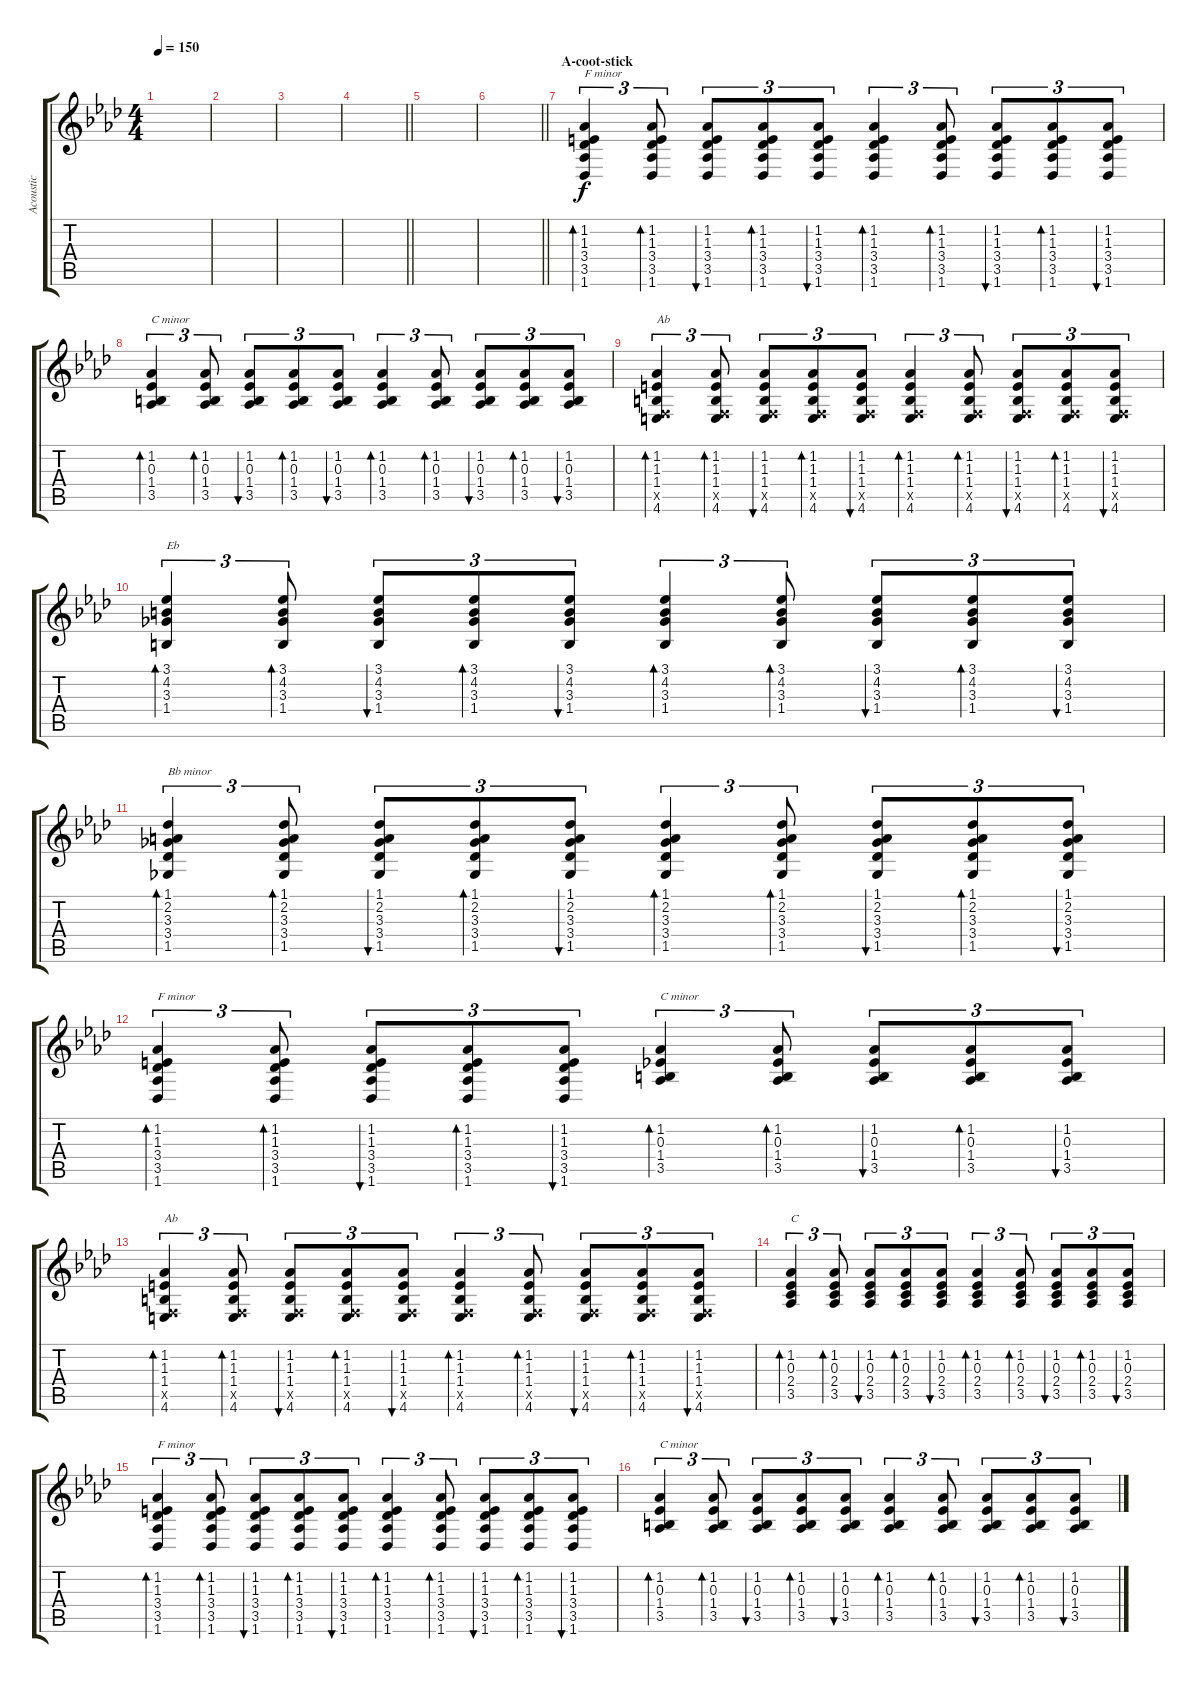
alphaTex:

\track ("Acoustic" "Acoustic") {instrument acousticguitarsteel}
\staff {score tabs}
\tuning (C4 G3 Eb3 Bb2 F2 C2) {hide}
\ts (4 4)
\tempo 150
\clef g2
\ks fminor
|
|
|
\barLineRight lightlight
|
|
\barLineRight lightlight
|
\section ("" "A-coot-stick")
(1.2 1.3 3.4 3.5 1.6).4{tu (3 2) bd 60 txt "F minor"} (1.2 1.3 3.4 3.5 1.6).8{tu (3 2) bd 60} (1.2 1.3 3.4 3.5 1.6).8{tu (3 2) bu 60} (1.2 1.3 3.4 3.5 1.6).8{tu (3 2) bd 60} (1.2 1.3 3.4 3.5 1.6).8{tu (3 2) bu 60} (1.2 1.3 3.4 3.5 1.6).4{tu (3 2) bd 60} (1.2 1.3 3.4 3.5 1.6).8{tu (3 2) bd 60} (1.2 1.3 3.4 3.5 1.6).8{tu (3 2) bu 60} (1.2 1.3 3.4 3.5 1.6).8{tu (3 2) bd 60} (1.2 1.3 3.4 3.5 1.6).8{tu (3 2) bu 60} |
(1.2 0.3 1.4 3.5).4{tu (3 2) bd 60 txt "C minor"} (1.2 0.3 1.4 3.5).8{tu (3 2) bd 60} (1.2 0.3 1.4 3.5).8{tu (3 2) bu 60} (1.2 0.3 1.4 3.5).8{tu (3 2) bd 60} (1.2 0.3 1.4 3.5).8{tu (3 2) bu 60} (1.2 0.3 1.4 3.5).4{tu (3 2) bd 60} (1.2 0.3 1.4 3.5).8{tu (3 2) bd 60} (1.2 0.3 1.4 3.5).8{tu (3 2) bu 60} (1.2 0.3 1.4 3.5).8{tu (3 2) bd 60} (1.2 0.3 1.4 3.5).8{tu (3 2) bu 60} |
(1.2 1.3 1.4 0.5{x} 4.6).4{tu (3 2) bd 60 txt "Ab"} (1.2 1.3 1.4 0.5{x} 4.6).8{tu (3 2) bd 60} (1.2 1.3 1.4 0.5{x} 4.6).8{tu (3 2) bu 60} (1.2 1.3 1.4 0.5{x} 4.6).8{tu (3 2) bd 60} (1.2 1.3 1.4 0.5{x} 4.6).8{tu (3 2) bu 60} (1.2 1.3 1.4 0.5{x} 4.6).4{tu (3 2) bd 60} (1.2 1.3 1.4 0.5{x} 4.6).8{tu (3 2) bd 60} (1.2 1.3 1.4 0.5{x} 4.6).8{tu (3 2) bu 60} (1.2 1.3 1.4 0.5{x} 4.6).8{tu (3 2) bd 60} (1.2 1.3 1.4 0.5{x} 4.6).8{tu (3 2) bu 60} |
(3.1 4.2 3.3 1.4).4{tu (3 2) bd 60 txt "Eb"} (3.1 4.2 3.3 1.4).8{tu (3 2) bd 60} (3.1 4.2 3.3 1.4).8{tu (3 2) bu 60} (3.1 4.2 3.3 1.4).8{tu (3 2) bd 60} (3.1 4.2 3.3 1.4).8{tu (3 2) bu 60} (3.1 4.2 3.3 1.4).4{tu (3 2) bd 60} (3.1 4.2 3.3 1.4).8{tu (3 2) bd 60} (3.1 4.2 3.3 1.4).8{tu (3 2) bu 60} (3.1 4.2 3.3 1.4).8{tu (3 2) bd 60} (3.1 4.2 3.3 1.4).8{tu (3 2) bu 60} |
(1.1 2.2 3.3 3.4 1.5).4{tu (3 2) bd 60 txt "Bb minor"} (1.1 2.2 3.3 3.4 1.5).8{tu (3 2) bd 60} (1.1 2.2 3.3 3.4 1.5).8{tu (3 2) bu 60} (1.1 2.2 3.3 3.4 1.5).8{tu (3 2) bd 60} (1.1 2.2 3.3 3.4 1.5).8{tu (3 2) bu 60} (1.1 2.2 3.3 3.4 1.5).4{tu (3 2) bd 60} (1.1 2.2 3.3 3.4 1.5).8{tu (3 2) bd 60} (1.1 2.2 3.3 3.4 1.5).8{tu (3 2) bu 60} (1.1 2.2 3.3 3.4 1.5).8{tu (3 2) bd 60} (1.1 2.2 3.3 3.4 1.5).8{tu (3 2) bu 60} |
(1.2 1.3 3.4 3.5 1.6).4{tu (3 2) bd 60 txt "F minor"} (1.2 1.3 3.4 3.5 1.6).8{tu (3 2) bd 60} (1.2 1.3 3.4 3.5 1.6).8{tu (3 2) bu 60} (1.2 1.3 3.4 3.5 1.6).8{tu (3 2) bd 60} (1.2 1.3 3.4 3.5 1.6).8{tu (3 2) bu 60} (1.2 0.3 1.4 3.5).4{tu (3 2) bd 60 txt "C minor"} (1.2 0.3 1.4 3.5).8{tu (3 2) bd 60} (1.2 0.3 1.4 3.5).8{tu (3 2) bu 60} (1.2 0.3 1.4 3.5).8{tu (3 2) bd 60} (1.2 0.3 1.4 3.5).8{tu (3 2) bu 60} |
(1.2 1.3 1.4 0.5{x} 4.6).4{tu (3 2) bd 60 txt "Ab"} (1.2 1.3 1.4 0.5{x} 4.6).8{tu (3 2) bd 60} (1.2 1.3 1.4 0.5{x} 4.6).8{tu (3 2) bu 60} (1.2 1.3 1.4 0.5{x} 4.6).8{tu (3 2) bd 60} (1.2 1.3 1.4 0.5{x} 4.6).8{tu (3 2) bu 60} (1.2 1.3 1.4 0.5{x} 4.6).4{tu (3 2) bd 60} (1.2 1.3 1.4 0.5{x} 4.6).8{tu (3 2) bd 60} (1.2 1.3 1.4 0.5{x} 4.6).8{tu (3 2) bu 60} (1.2 1.3 1.4 0.5{x} 4.6).8{tu (3 2) bd 60} (1.2 1.3 1.4 0.5{x} 4.6).8{tu (3 2) bu 60} |
(1.2 0.3 2.4 3.5).4{tu (3 2) bd 60 txt "C"} (1.2 0.3 2.4 3.5).8{tu (3 2) bd 60} (1.2 0.3 2.4 3.5).8{tu (3 2) bu 60} (1.2 0.3 2.4 3.5).8{tu (3 2) bd 60} (1.2 0.3 2.4 3.5).8{tu (3 2) bu 60} (1.2 0.3 2.4 3.5).4{tu (3 2) bd 60} (1.2 0.3 2.4 3.5).8{tu (3 2) bd 60} (1.2 0.3 2.4 3.5).8{tu (3 2) bu 60} (1.2 0.3 2.4 3.5).8{tu (3 2) bd 60} (1.2 0.3 2.4 3.5).8{tu (3 2) bu 60} |
(1.2 1.3 3.4 3.5 1.6).4{tu (3 2) bd 60 txt "F minor"} (1.2 1.3 3.4 3.5 1.6).8{tu (3 2) bd 60} (1.2 1.3 3.4 3.5 1.6).8{tu (3 2) bu 60} (1.2 1.3 3.4 3.5 1.6).8{tu (3 2) bd 60} (1.2 1.3 3.4 3.5 1.6).8{tu (3 2) bu 60} (1.2 1.3 3.4 3.5 1.6).4{tu (3 2) bd 60} (1.2 1.3 3.4 3.5 1.6).8{tu (3 2) bd 60} (1.2 1.3 3.4 3.5 1.6).8{tu (3 2) bu 60} (1.2 1.3 3.4 3.5 1.6).8{tu (3 2) bd 60} (1.2 1.3 3.4 3.5 1.6).8{tu (3 2) bu 60} |
(1.2 0.3 1.4 3.5).4{tu (3 2) bd 60 txt "C minor"} (1.2 0.3 1.4 3.5).8{tu (3 2) bd 60} (1.2 0.3 1.4 3.5).8{tu (3 2) bu 60} (1.2 0.3 1.4 3.5).8{tu (3 2) bd 60} (1.2 0.3 1.4 3.5).8{tu (3 2) bu 60} (1.2 0.3 1.4 3.5).4{tu (3 2) bd 60} (1.2 0.3 1.4 3.5).8{tu (3 2) bd 60} (1.2 0.3 1.4 3.5).8{tu (3 2) bu 60} (1.2 0.3 1.4 3.5).8{tu (3 2) bd 60} (1.2 0.3 1.4 3.5).8{tu (3 2) bu 60}
